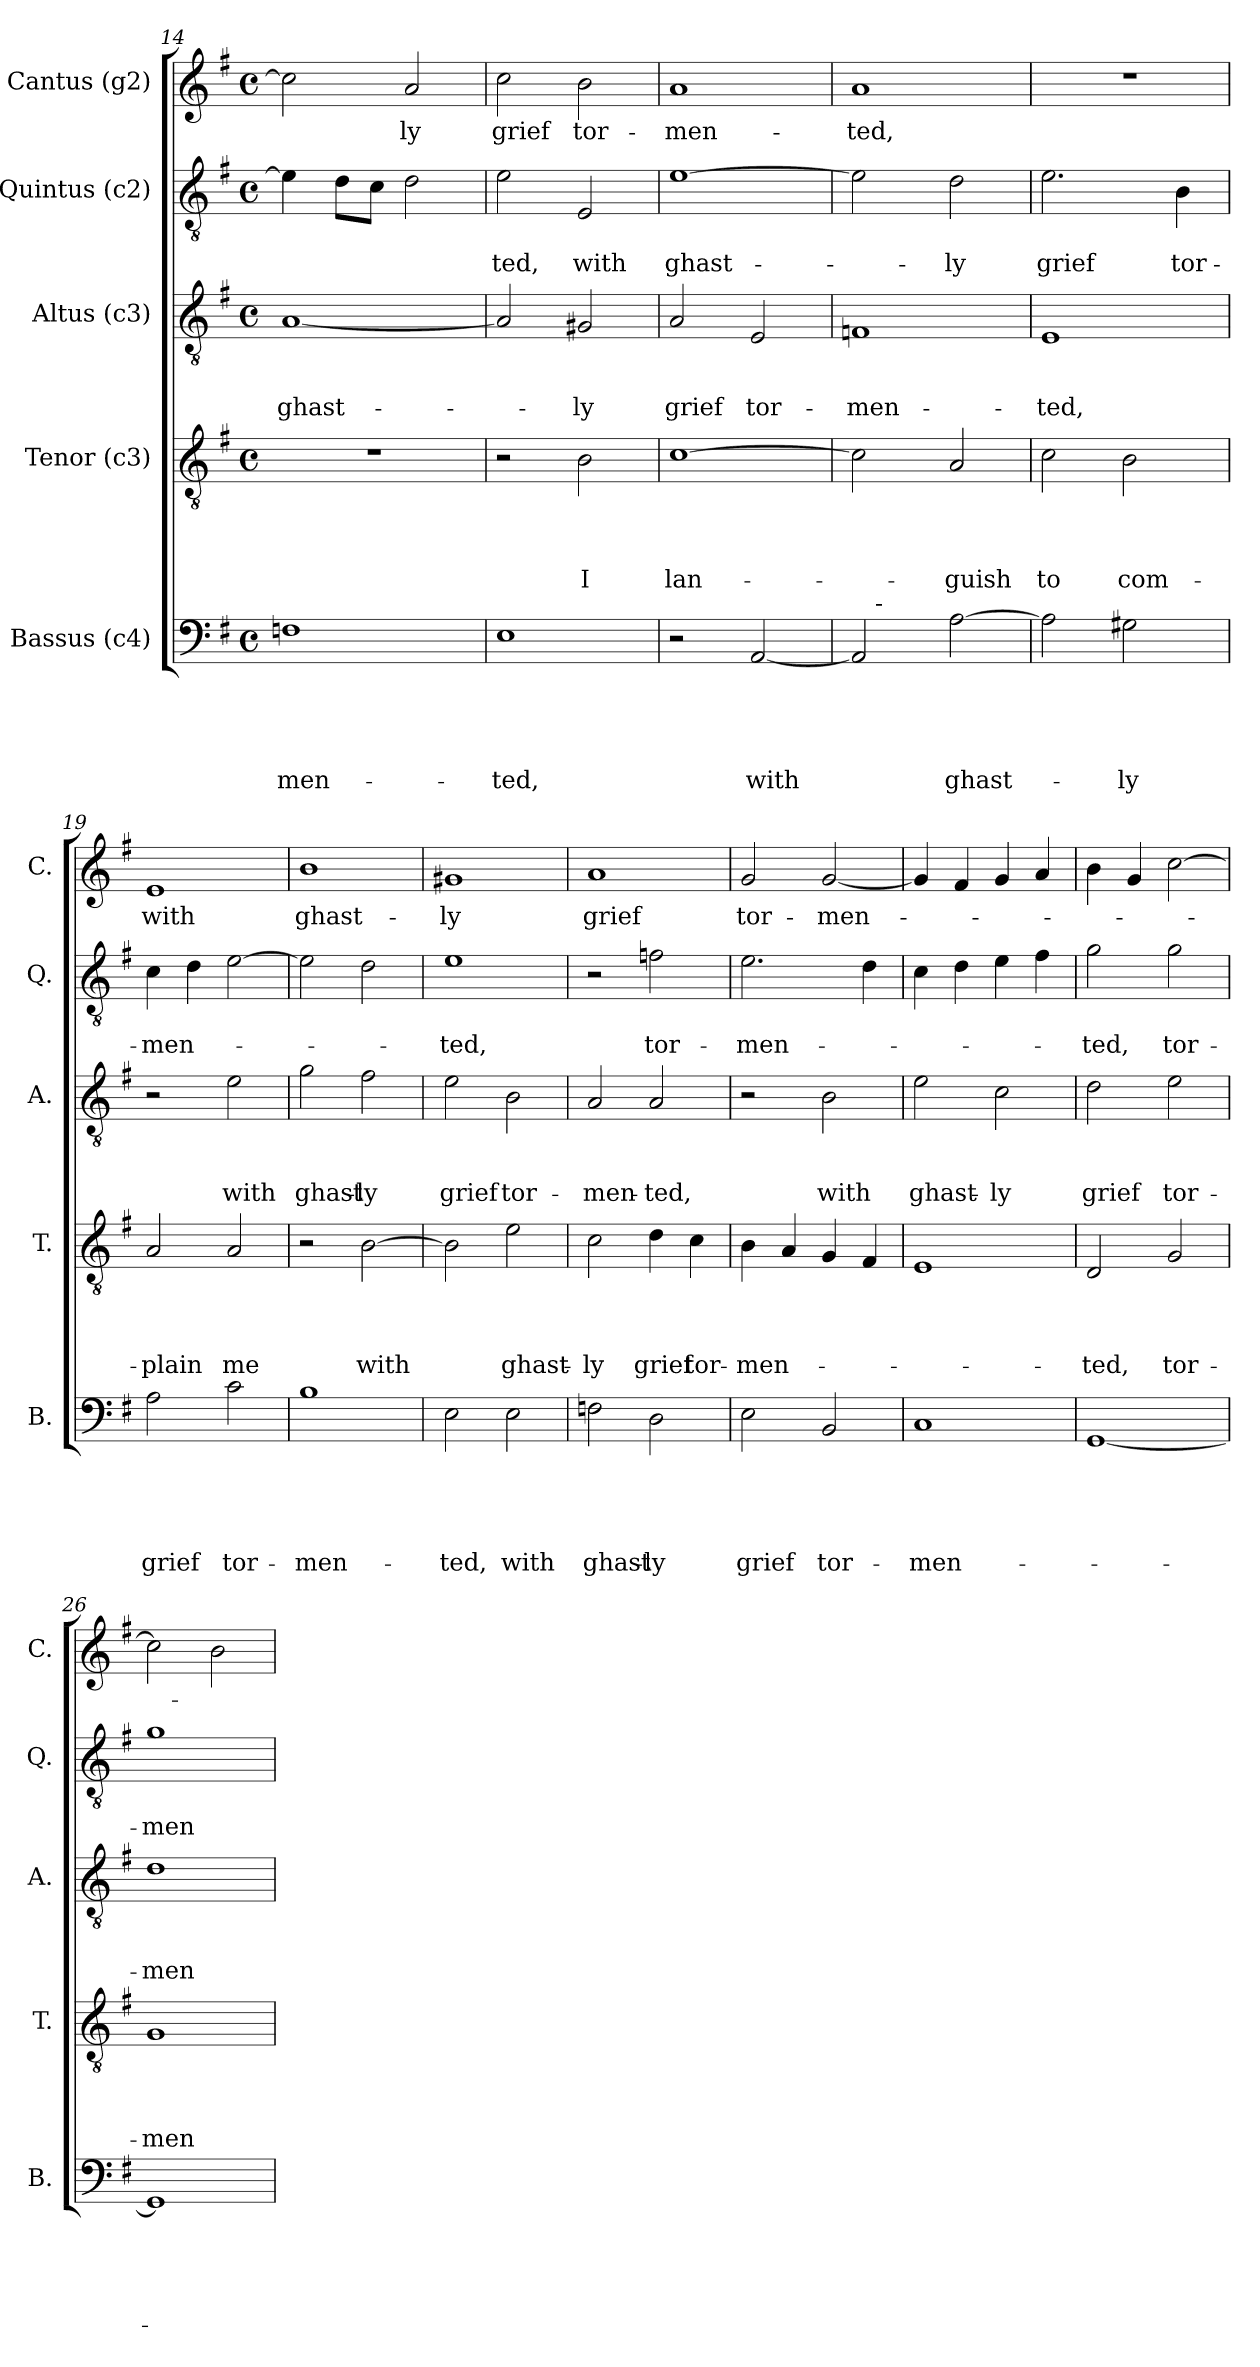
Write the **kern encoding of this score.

**kern	**text	**text	**text	**text	**text	**kern	**text	**text	**text	**text	**kern	**text	**text	**text	**kern	**text	**text	**kern	**text
*part5	*part5	*part5	*part5	*part5	*part5	*part4	*part4	*part4	*part4	*part4	*part3	*part3	*part3	*part3	*part2	*part2	*part2	*part1	*part1
*staff5	*staff5	*staff5	*staff5	*staff5	*staff5	*staff4	*staff4	*staff4	*staff4	*staff4	*staff3	*staff3	*staff3	*staff3	*staff2	*staff2	*staff2	*staff1	*staff1
*I"Bassus (c4)	*	*	*	*	*	*I"Tenor (c3)	*	*	*	*	*I"Altus (c3)	*	*	*	*I"Quintus (c2)	*	*	*I"Cantus (g2)	*
*I'B.	*	*	*	*	*	*I'T.	*	*	*	*	*I'A.	*	*	*	*I'Q.	*	*	*I'C.	*
*clefF4	*	*	*	*	*	*clefGv2	*	*	*	*	*clefGv2	*	*	*	*clefGv2	*	*	*clefG2	*
*k[f#]	*	*	*	*	*	*k[f#]	*	*	*	*	*k[f#]	*	*	*	*k[f#]	*	*	*k[f#]	*
*G:	*	*	*	*	*	*G:	*	*	*	*	*G:	*	*	*	*G:	*	*	*G:	*
*M4/4	*	*	*	*	*	*M4/4	*	*	*	*	*M4/4	*	*	*	*M4/4	*	*	*M4/4	*
*met(c)	*	*	*	*	*	*met(c)	*	*	*	*	*met(c)	*	*	*	*met(c)	*	*	*met(c)	*
=14	=14	=14	=14	=14	=14	=14	=14	=14	=14	=14	=14	=14	=14	=14	=14	=14	=14	=14	=14
!	!	!	!	!	!LO:LY:b	!	!	!	!	!	!	!	!	!LO:LY:b	!	!	!	!	!
1Fn	.	.	.	.	-men-	1r	.	.	.	.	[<1A	.	.	ghast-	4e\]	.	.	2cc\]	.
.	.	.	.	.	.	.	.	.	.	.	.	.	.	.	8d\L	.	.	.	.
.	.	.	.	.	.	.	.	.	.	.	.	.	.	.	8c\J	.	.	.	.
!	!	!	!	!	!	!	!	!	!	!	!	!	!	!	!	!	!	!	!LO:LY:b
.	.	.	.	.	.	.	.	.	.	.	.	.	.	.	2d\	.	.	2a/	-ly
=15	=15	=15	=15	=15	=15	=15	=15	=15	=15	=15	=15	=15	=15	=15	=15	=15	=15	=15	=15
!	!	!	!	!	!LO:LY:b	!	!	!	!	!	!	!	!	!	!	!	!LO:LY:b	!	!LO:LY:b
1E	.	.	.	.	-ted,	2r	.	.	.	.	2A/]	.	.	.	2e\	.	-ted,	2cc\	grief
!	!	!	!	!	!	!	!	!	!	!LO:LY:b	!	!	!	!LO:LY:b	!	!	!LO:LY:b	!	!LO:LY:b
.	.	.	.	.	.	2B\	.	.	.	I	2G#X/	.	.	-ly	2E/	.	with	2b\	tor-
=16	=16	=16	=16	=16	=16	=16	=16	=16	=16	=16	=16	=16	=16	=16	=16	=16	=16	=16	=16
!	!	!	!	!	!	!	!	!	!	!LO:LY:b	!	!	!	!LO:LY:b	!	!	!LO:LY:b	!	!LO:LY:b
2r	.	.	.	.	.	[<1c	.	.	.	lan-	2A/	.	.	grief	[<1e	.	ghast-	1a	-men-
!	!	!	!	!	!LO:LY:b	!	!	!	!	!	!	!	!	!LO:LY:b	!	!	!	!	!
[<2AA/	.	.	.	.	with	.	.	.	.	.	2E/	.	.	tor-	.	.	.	.	.
!!LO:LB:g=z
=17	=17	=17	=17	=17	=17	=17	=17	=17	=17	=17	=17	=17	=17	=17	=17	=17	=17	=17	=17
!	!	!	!	!	!	!	!	!	!	!	!	!	!	!LO:LY:b	!	!	!	!	!LO:LY:b
*^	*	*	*	*	*	*	*	*	*	*	*	*	*	*	*	*	*	*	*
2AA/]	16ryy	.	.	.	.	.	2c\]	.	.	.	.	1Fn	.	.	-men-	2e\]	.	.	1a	-ted,
!	!LO:TX:a:t=-	!	!	!	!	!	!	!	!	!	!	!	!	!	!	!	!	!	!	!
.	2...ryy	.	.	.	.	.	.	.	.	.	.	.	.	.	.	.	.	.	.	.
!	!	!	!	!	!	!LO:LY:b	!	!	!	!	!LO:LY:b	!	!	!	!	!	!	!LO:LY:b	!	!
[>2A\	.	.	.	.	.	ghast-	2A/	.	.	.	-guish	.	.	.	.	2d\	.	-ly	.	.
=18	=18	=18	=18	=18	=18	=18	=18	=18	=18	=18	=18	=18	=18	=18	=18	=18	=18	=18	=18	=18
!	!	!	!	!	!	!	!	!	!	!	!LO:LY:b	!	!	!	!LO:LY:b	!	!	!LO:LY:b	!	!
*v	*v	*	*	*	*	*	*	*	*	*	*	*	*	*	*	*	*	*	*	*
2A\]	.	.	.	.	.	2c\	.	.	.	to	1E	.	.	-ted,	2.e\	.	grief	1r	.
!	!	!	!	!	!LO:LY:b	!	!	!	!	!LO:LY:b	!	!	!	!	!	!	!	!	!
2G#X\	.	.	.	.	-ly	2B\	.	.	.	com-	.	.	.	.	.	.	.	.	.
!	!	!	!	!	!	!	!	!	!	!	!	!	!	!	!	!	!LO:LY:b	!	!
.	.	.	.	.	.	.	.	.	.	.	.	.	.	.	4B\	.	tor-	.	.
=19	=19	=19	=19	=19	=19	=19	=19	=19	=19	=19	=19	=19	=19	=19	=19	=19	=19	=19	=19
!	!	!	!	!	!LO:LY:b	!	!	!	!	!LO:LY:b	!	!	!	!	!	!	!LO:LY:b	!	!LO:LY:b
2A\	.	.	.	.	grief	2A/	.	.	.	-plain	2r	.	.	.	4c\	.	-men-	1e	with
.	.	.	.	.	.	.	.	.	.	.	.	.	.	.	4d\	.	.	.	.
!	!	!	!	!	!LO:LY:b	!	!	!	!	!LO:LY:b	!	!	!	!LO:LY:b	!	!	!	!	!
2c\	.	.	.	.	tor-	2A/	.	.	.	me	2e\	.	.	with	[>2e\	.	.	.	.
=20	=20	=20	=20	=20	=20	=20	=20	=20	=20	=20	=20	=20	=20	=20	=20	=20	=20	=20	=20
!	!	!	!	!	!LO:LY:b	!	!	!	!	!	!	!	!	!LO:LY:b	!	!	!	!	!LO:LY:b
1B	.	.	.	.	-men-	2r	.	.	.	.	2g\	.	.	ghast-	2e\]	.	.	1b	ghast-
!	!	!	!	!	!	!	!	!	!	!LO:LY:b	!	!	!	!LO:LY:b	!	!	!	!	!
.	.	.	.	.	.	[>2B\	.	.	.	with	2f#\	.	.	-ly	2d\	.	.	.	.
=21	=21	=21	=21	=21	=21	=21	=21	=21	=21	=21	=21	=21	=21	=21	=21	=21	=21	=21	=21
!	!	!	!	!	!LO:LY:b	!	!	!	!	!	!	!	!	!LO:LY:b	!	!	!LO:LY:b	!	!LO:LY:b
2E\	.	.	.	.	-ted,	2B\]	.	.	.	.	2e\	.	.	grief	1e	.	-ted,	1g#X	-ly
!	!	!	!	!	!LO:LY:b	!	!	!	!	!LO:LY:b	!	!	!	!LO:LY:b	!	!	!	!	!
2E\	.	.	.	.	with	2e\	.	.	.	ghast-	2B\	.	.	tor-	.	.	.	.	.
=22	=22	=22	=22	=22	=22	=22	=22	=22	=22	=22	=22	=22	=22	=22	=22	=22	=22	=22	=22
!	!	!	!	!	!LO:LY:b	!	!	!	!	!LO:LY:b	!	!	!	!LO:LY:b	!	!	!	!	!LO:LY:b
2Fn\	.	.	.	.	ghast-	2c\	.	.	.	-ly	2A/	.	.	-men-	2r	.	.	1a	grief
!	!	!	!	!	!LO:LY:b	!	!	!	!	!LO:LY:b	!	!	!	!LO:LY:b	!	!	!LO:LY:b	!	!
2D\	.	.	.	.	-ly	4d\	.	.	.	grief	2A/	.	.	-ted,	2fn\	.	tor-	.	.
!	!	!	!	!	!	!	!	!	!	!LO:LY:b	!	!	!	!	!	!	!	!	!
.	.	.	.	.	.	4c\	.	.	.	tor-	.	.	.	.	.	.	.	.	.
=23	=23	=23	=23	=23	=23	=23	=23	=23	=23	=23	=23	=23	=23	=23	=23	=23	=23	=23	=23
!	!	!	!	!	!LO:LY:b	!	!	!	!	!LO:LY:b	!	!	!	!	!	!	!LO:LY:b	!	!LO:LY:b
2E\	.	.	.	.	grief	4B\	.	.	.	-men-	2r	.	.	.	2.e\	.	-men-	2g/	tor-
.	.	.	.	.	.	4A/	.	.	.	.	.	.	.	.	.	.	.	.	.
!	!	!	!	!	!LO:LY:b	!	!	!	!	!	!	!	!	!LO:LY:b	!	!	!	!	!LO:LY:b
2BB/	.	.	.	.	tor-	4G/	.	.	.	.	2B\	.	.	with	.	.	.	[<2g/	-men-
.	.	.	.	.	.	4F#/	.	.	.	.	.	.	.	.	4d\	.	.	.	.
=24	=24	=24	=24	=24	=24	=24	=24	=24	=24	=24	=24	=24	=24	=24	=24	=24	=24	=24	=24
!	!	!	!	!	!LO:LY:b	!	!	!	!	!	!	!	!	!LO:LY:b	!	!	!	!	!
1C	.	.	.	.	-men-	1E	.	.	.	.	2e\	.	.	ghast-	4c\	.	.	4g/]	.
.	.	.	.	.	.	.	.	.	.	.	.	.	.	.	4d\	.	.	4f#/	.
!	!	!	!	!	!	!	!	!	!	!	!	!	!	!LO:LY:b	!	!	!	!	!
.	.	.	.	.	.	.	.	.	.	.	2c\	.	.	-ly	4e\	.	.	4g/	.
.	.	.	.	.	.	.	.	.	.	.	.	.	.	.	4f#\	.	.	4a/	.
!!LO:PB:g=z
=25	=25	=25	=25	=25	=25	=25	=25	=25	=25	=25	=25	=25	=25	=25	=25	=25	=25	=25	=25
!	!	!	!	!	!	!	!	!	!	!LO:LY:b	!	!	!	!LO:LY:b	!	!	!LO:LY:b	!	!
[<1GG	.	.	.	.	.	2D/	.	.	.	-ted,	2d\	.	.	grief	2g\	.	-ted,	4b\	.
.	.	.	.	.	.	.	.	.	.	.	.	.	.	.	.	.	.	4g/	.
!	!	!	!	!	!	!	!	!	!	!LO:LY:b	!	!	!	!LO:LY:b	!	!	!LO:LY:b	!	!
.	.	.	.	.	.	2G/	.	.	.	tor-	2e\	.	.	tor-	2g\	.	tor-	[>2cc\	.
=26	=26	=26	=26	=26	=26	=26	=26	=26	=26	=26	=26	=26	=26	=26	=26	=26	=26	=26	=26
!	!	!	!	!	!	!	!	!	!	!LO:LY:b	!	!	!	!LO:LY:b	!	!	!LO:LY:b	!	!
1GG]	.	.	.	.	.	1G	.	.	.	-men-	1d	.	.	-men-	1g	.	-men-	2cc\]	.
.	.	.	.	.	.	.	.	.	.	.	.	.	.	.	.	.	.	2b\	.
=	=	=	=	=	=	=	=	=	=	=	=	=	=	=	=	=	=	=	=
*-	*-	*-	*-	*-	*-	*-	*-	*-	*-	*-	*-	*-	*-	*-	*-	*-	*-	*-	*-
